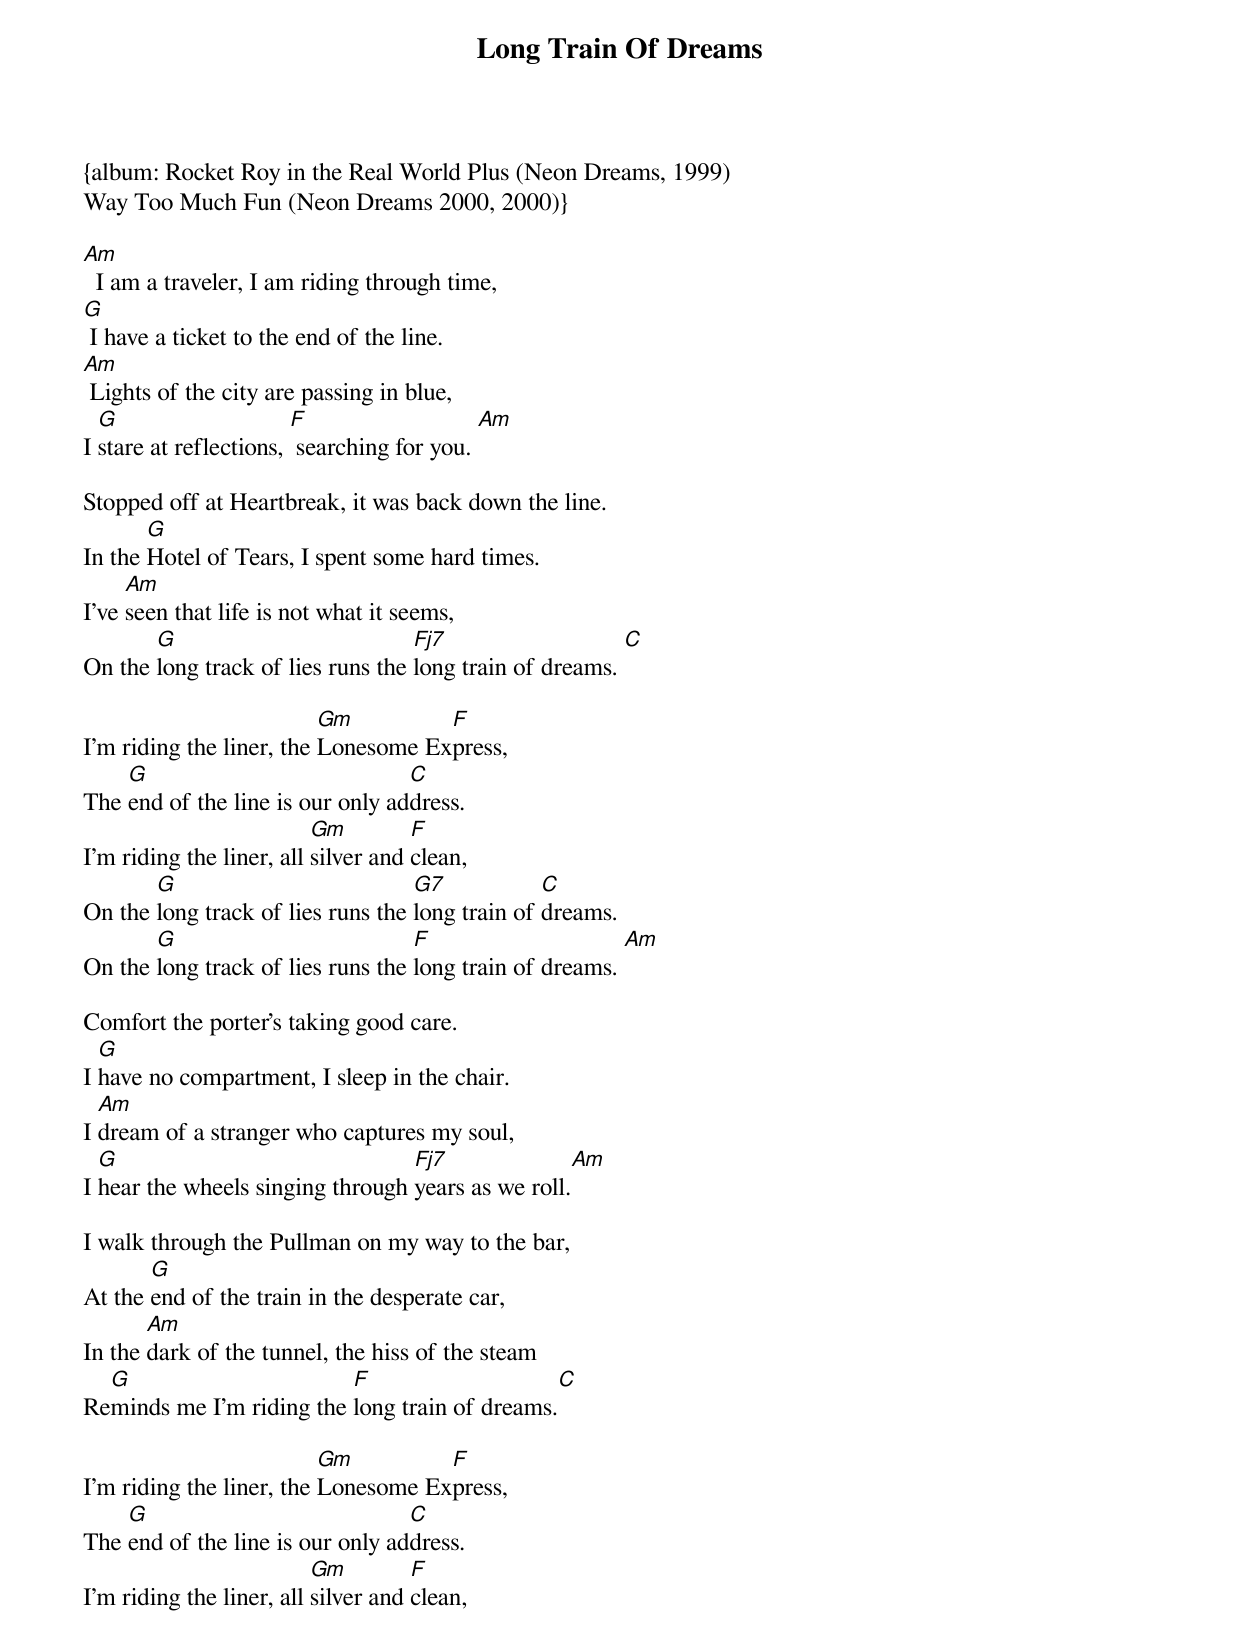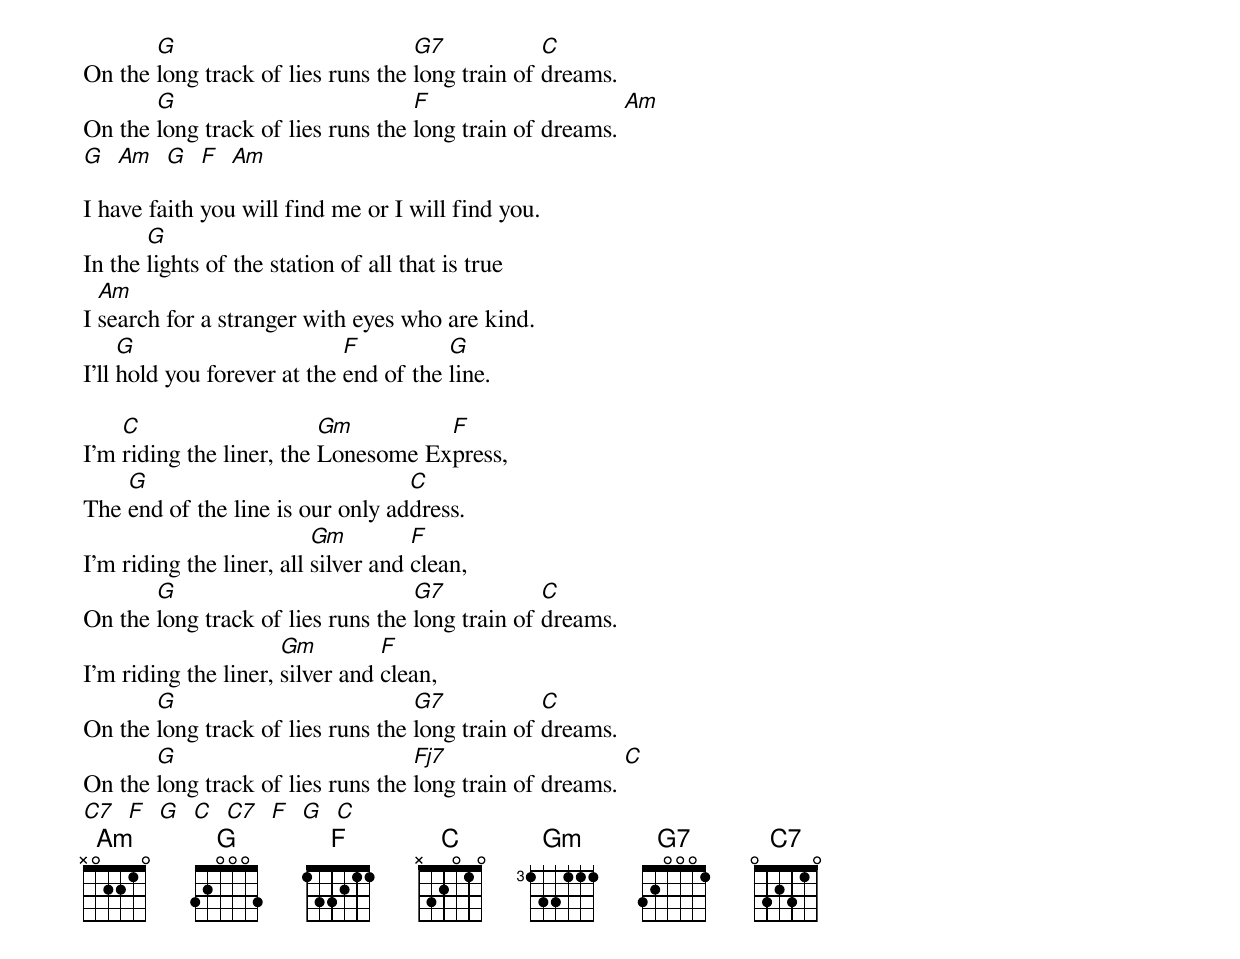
{title: Long Train Of Dreams}
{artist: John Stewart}
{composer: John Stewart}
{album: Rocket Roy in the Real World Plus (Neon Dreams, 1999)
Way Too Much Fun (Neon Dreams 2000, 2000)}

[Am]  I am a traveler, I am riding through time,
[G] I have a ticket to the end of the line.
[Am] Lights of the city are passing in blue,
I [G]stare at reflections, [F] searching for you. [Am]

Stopped off at Heartbreak, it was back down the line.
In the [G]Hotel of Tears, I spent some hard times.
I've [Am]seen that life is not what it seems,
On the [G]long track of lies runs the [Fj7]long train of dreams. [C]

I'm riding the liner, the [Gm]Lonesome Ex[F]press,
The [G]end of the line is our only ad[C]dress.
I'm riding the liner, all [Gm]silver and [F]clean,
On the [G]long track of lies runs the [G7]long train of [C]dreams.
On the [G]long track of lies runs the [F]long train of dreams. [Am]

Comfort the porter's taking good care.
I [G]have no compartment, I sleep in the chair.
I [Am]dream of a stranger who captures my soul,
I [G]hear the wheels singing through [Fj7]years as we roll.[Am]

I walk through the Pullman on my way to the bar,
At the [G]end of the train in the desperate car,
In the [Am]dark of the tunnel, the hiss of the steam
Re[G]minds me I'm riding the [F]long train of dreams.[C]

I'm riding the liner, the [Gm]Lonesome Ex[F]press,
The [G]end of the line is our only ad[C]dress.
I'm riding the liner, all [Gm]silver and [F]clean,
On the [G]long track of lies runs the [G7]long train of [C]dreams.
On the [G]long track of lies runs the [F]long train of dreams. [Am]
[G]  [Am]  [G]  [F]  [Am]

I have faith you will find me or I will find you.
In the [G]lights of the station of all that is true
I [Am]search for a stranger with eyes who are kind.
I'll [G]hold you forever at the [F]end of the [G]line.

I'm [C]riding the liner, the [Gm]Lonesome Ex[F]press,
The [G]end of the line is our only ad[C]dress.
I'm riding the liner, all [Gm]silver and [F]clean,
On the [G]long track of lies runs the [G7]long train of [C]dreams.
I'm riding the liner, [Gm]silver and [F]clean,
On the [G]long track of lies runs the [G7]long train of [C]dreams.
On the [G]long track of lies runs the [Fj7]long train of dreams. [C]
[C7]  [F]  [G]  [C]  [C7]  [F]  [G]  [C]
